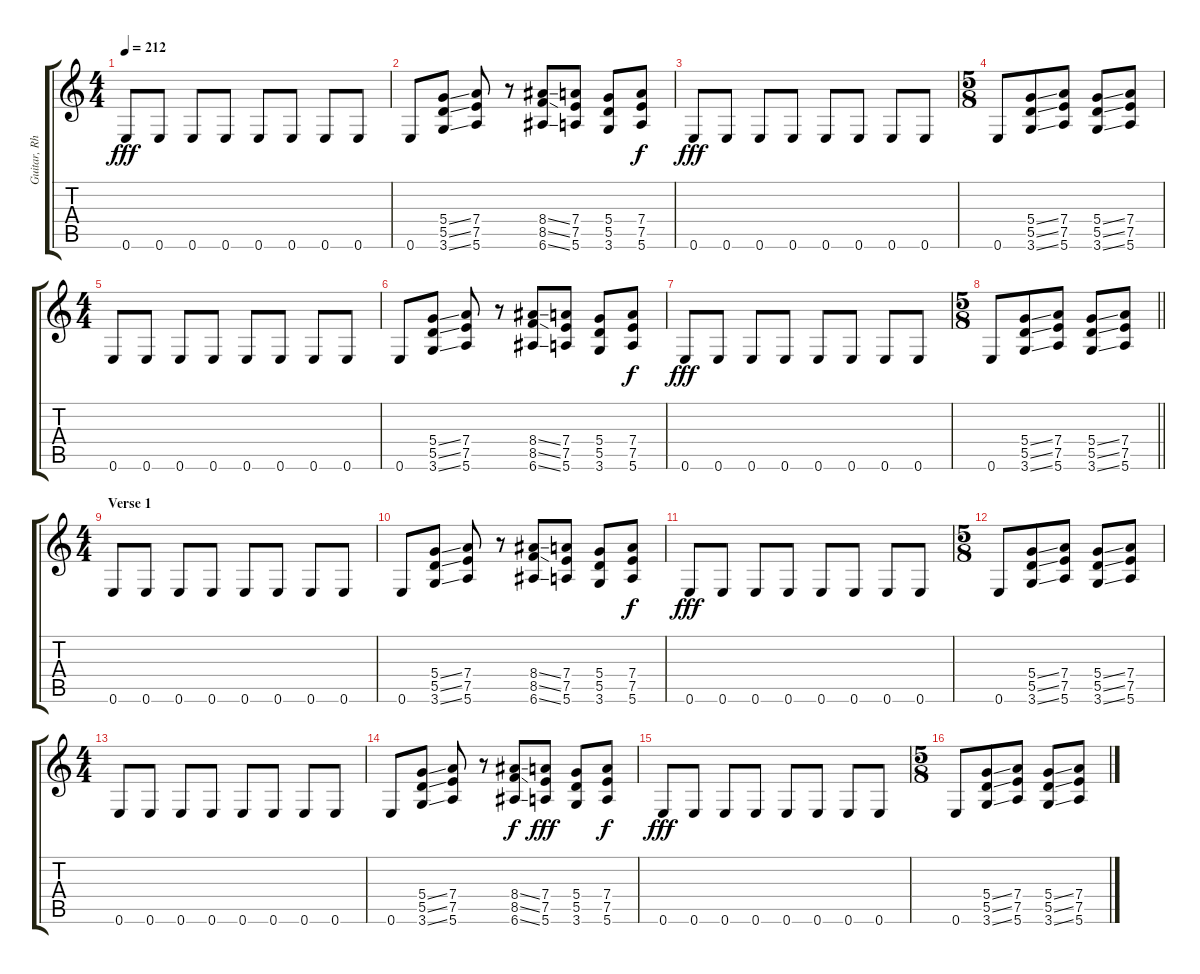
\track ("Guitar, Rhythm (Hetfield)" "Guitar, Rh") {instrument distortionguitar}
\staff {score tabs}
\tuning (E4 B3 G3 D3 A2 E2) {hide}
\ts (4 4)
\tempo 212
\clef g2
\ks c
0.6.8{dy fff} 0.6.8 0.6.8 0.6.8 0.6.8 0.6.8 0.6.8 0.6.8 |
0.6.8 (5.4{ss} 5.5{ss} 3.6{ss}).8 (7.4 7.5 5.6).8 r.8 (8.4{ss} 8.5{ss} 6.6{ss}).8 (7.4 7.5 5.6).8 (5.4 5.5 3.6).8 (7.4 7.5 5.6).8{dy f} |
0.6.8{dy fff} 0.6.8 0.6.8 0.6.8 0.6.8 0.6.8 0.6.8 0.6.8 |
\ts (5 8)
0.6.8 (5.4{ss} 5.5{ss} 3.6{ss}).8 (7.4 7.5 5.6).8 (5.4{ss} 5.5{ss} 3.6{ss}).8 (7.4 7.5 5.6).8 |
\ts (4 4)
0.6.8 0.6.8 0.6.8 0.6.8 0.6.8 0.6.8 0.6.8 0.6.8 |
0.6.8 (5.4{ss} 5.5{ss} 3.6{ss}).8 (7.4 7.5 5.6).8 r.8 (8.4{ss} 8.5{ss} 6.6{ss}).8 (7.4 7.5 5.6).8 (5.4 5.5 3.6).8 (7.4 7.5 5.6).8{dy f} |
0.6.8{dy fff} 0.6.8 0.6.8 0.6.8 0.6.8 0.6.8 0.6.8 0.6.8 |
\ts (5 8)
\barLineRight lightlight
0.6.8 (5.4{ss} 5.5{ss} 3.6{ss}).8 (7.4 7.5 5.6).8 (5.4{ss} 5.5{ss} 3.6{ss}).8 (7.4 7.5 5.6).8 |
\ts (4 4)
\section ("" "Verse 1")
0.6.8 0.6.8 0.6.8 0.6.8 0.6.8 0.6.8 0.6.8 0.6.8 |
0.6.8 (5.4{ss} 5.5{ss} 3.6{ss}).8 (7.4 7.5 5.6).8 r.8 (8.4{ss} 8.5{ss} 6.6{ss}).8 (7.4 7.5 5.6).8 (5.4 5.5 3.6).8 (7.4 7.5 5.6).8{dy f} |
0.6.8{dy fff} 0.6.8 0.6.8 0.6.8 0.6.8 0.6.8 0.6.8 0.6.8 |
\ts (5 8)
0.6.8 (5.4{ss} 5.5{ss} 3.6{ss}).8 (7.4 7.5 5.6).8 (5.4{ss} 5.5{ss} 3.6{ss}).8 (7.4 7.5 5.6).8 |
\ts (4 4)
0.6.8 0.6.8 0.6.8 0.6.8 0.6.8 0.6.8 0.6.8 0.6.8 |
0.6.8 (5.4{ss} 5.5{ss} 3.6{ss}).8 (7.4 7.5 5.6).8 r.8 (8.4{ss} 8.5{ss} 6.6{ss}).8{dy f} (7.4 7.5 5.6).8{dy fff} (5.4 5.5 3.6).8 (7.4 7.5 5.6).8{dy f} |
0.6.8{dy fff} 0.6.8 0.6.8 0.6.8 0.6.8 0.6.8 0.6.8 0.6.8 |
\ts (5 8)
0.6.8 (5.4{ss} 5.5{ss} 3.6{ss}).8 (7.4 7.5 5.6).8 (5.4{ss} 5.5{ss} 3.6{ss}).8 (7.4 7.5 5.6).8
